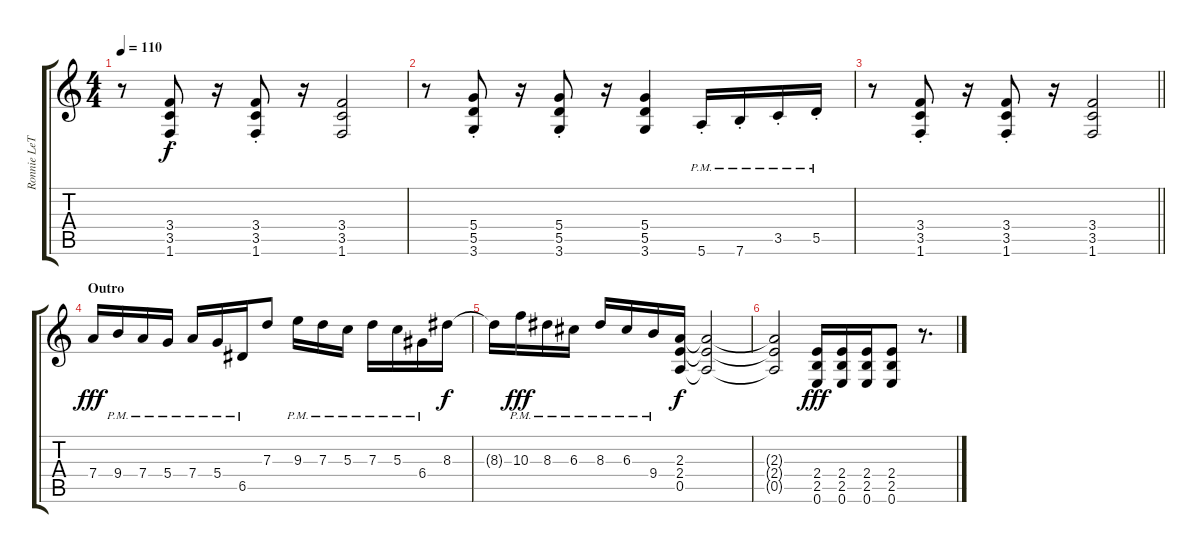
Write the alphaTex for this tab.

\track ("Ronnie LeTekro" "Ronnie LeT") {instrument distortionguitar}
\staff {score tabs}
\tuning (E4 B3 G3 D3 A2 E2) {hide}
\ts (4 4)
\tempo 110
\clef g2
\ks c
r.8{dy f} (3.4{st} 3.5{st} 1.6{st}).8 r.16 (3.4{st} 3.5{st} 1.6{st}).8 r.16 (3.4 3.5 1.6).2 |
r.8 (5.4{st} 5.5{st} 3.6{st}).8 r.16 (5.4{st} 5.5{st} 3.6{st}).8 r.16 (5.4 5.5 3.6).4 5.6{pm st}.16 7.6{pm st}.16 3.5{pm st}.16 5.5{pm st}.16 |
\barLineRight lightlight
r.8 (3.4{st} 3.5{st} 1.6{st}).8 r.16 (3.4{st} 3.5{st} 1.6{st}).8 r.16 (3.4 3.5 1.6).2 |
\section ("" "Outro")
7.4.16{dy fff} 9.4{pm}.16 7.4{pm}.16 5.4{pm}.16 7.4{pm}.16 5.4{pm}.16 6.5{pm}.16 7.3.8 9.3{pm}.16 7.3{pm}.16 5.3{pm}.16 7.3{pm}.16 5.3{pm}.16 6.4{pm}.16 8.3.16{dy f} |
8.3{t}.16 10.3{pm}.16{dy fff} 8.3{pm}.16 6.3{pm}.16 8.3{pm}.16 6.3{pm}.16 9.4{pm}.16 (2.3 2.4 0.5).16{dy f} (2.3{t} 2.4{t} 0.5{t}).2 |
(2.3{t} 2.4{t} 0.5{t}).2 (2.4 2.5 0.6).16{dy fff} (2.4 2.5 0.6).16 (2.4 2.5 0.6).16 (2.4 2.5 0.6).8 r.8{d}
